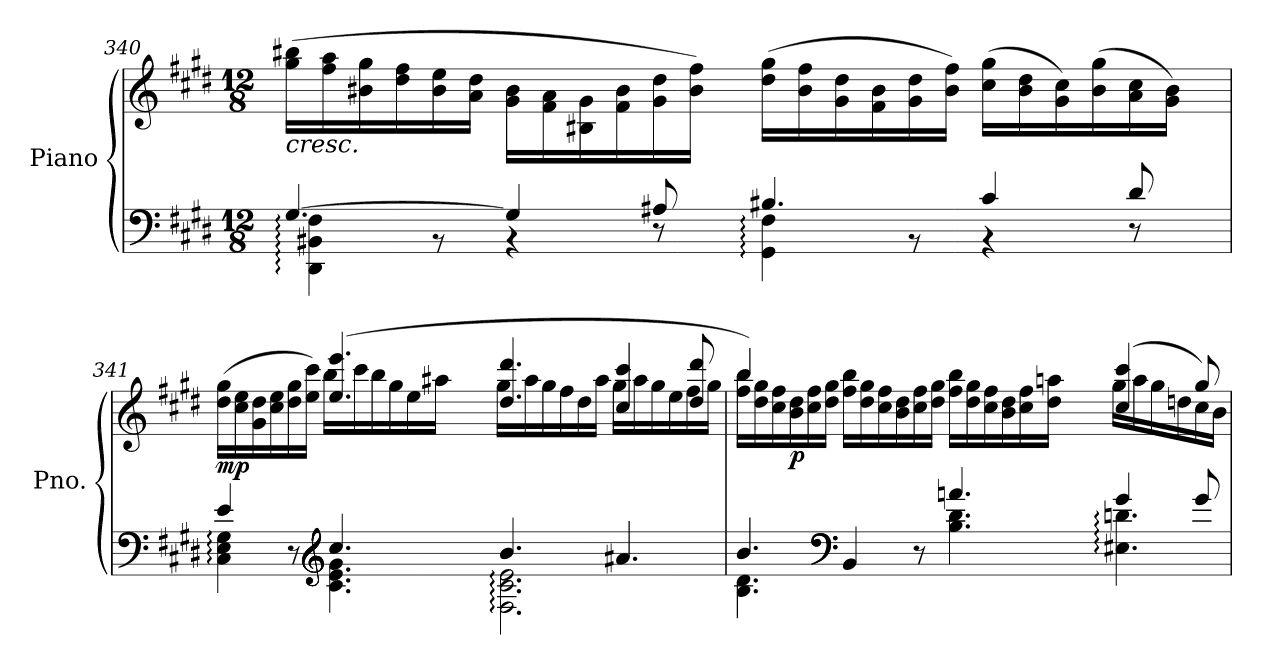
**kern	**kern	**dynam
*part1	*part1	*part1
*staff2	*staff1	*staff1/2
*I"Piano	*	*
*I'Pno.	*	*
!!LO:LB:g=z
*clefF4	*clefG2	*
*k[f#c#g#d#]	*k[f#c#g#d#]	*
*M12/8	*M12/8	*
=340	=340	=340
*^	*	*
*	*^	*	*
!	!	!	!	!LO:HP:b
[4.G#/	4DD#\: 4BB#X\: 4F#\:	4.ryy	(16gg#\ 16bb#X\LL	<
.	.	.	16ff#\ 16aa\	.
.	.	.	16b#X\ 16gg#\	.
.	.	.	16dd#\ 16ff#\	.
.	8r	.	16b#\ 16ee\	.
.	.	.	16a\ 16dd#\JJ	.
4G#/]	4r	4rCCyy	16g#\ 16b#\LL	.
.	.	.	16f#\ 16a\	.
.	.	.	16B#X\ 16g#\	.
.	.	.	16f#\ 16b#\	.
8A#X/	8r	16rCCyy	16g#\ 16dd#\	.
.	.	32GG#!LLLyy	16b#\ 16ff#\JJ)	.
.	.	32F#!JJJyy	.	.
4.B#X/	4GG#\: 4F#\:	4.rAyy	(16dd#\ 16gg#\LL	.
.	.	.	16b#\ 16ff#\	.
.	.	.	16g#\ 16dd#\	.
.	.	.	16f#\ 16b#\	.
.	8r	.	16g#\ 16dd#\	.
.	.	.	16b#\ 16ff#\JJ)	.
4c#/	4r	4ryy	(16cc#\ 16gg#\LL	.
.	.	.	16b#\ 16dd#\	.
.	.	.	16g#\ 16cc#\)	.
.	.	.	(16b#\ 16gg#\	.
8d#/	8r	16ryy	16a\ 16cc#\	.
*	*	*Xtuplet	*	*
.	.	48C#!LLLyy	16g#\ 16b#\JJ)	.
.	.	48E!yy	.	.
.	.	48G#!JJJyy	.	.
=341	=341	=341	=341	=341
*	*	*	*^	*
!	!	!	!	!	!LO:DY:b
4e/	4C#\: 4E\: 4G#\:	4.ryy	4.rcyy	(16dd#\ 16gg#\LL	mp
.	.	.	.	16cc#\ 16ee\	.
.	.	.	.	16g#\ 16dd#\	.
.	.	.	.	16cc#\ 16ee\	.
8r	8rCCyy	.	.	16dd#\ 16gg#\	.
.	.	.	.	16ee\ 16ccc#\JJ)	.
*clefG2	*	*	*	*	*
4.cc#/	4.c#\ 4.e\ 4.g#\	4ryy	(4.ee/ 4.eee/	16bb\LL	.
.	.	.	.	16ccc#\	.
.	.	.	.	16bb\	.
.	.	.	.	16gg#\	.
.	.	16ryy	.	16ee\	.
.	.	48F#!LLLyy	.	16aa#X\JJ	.
.	.	48c#!yy	.	.	.
.	.	48e!JJJyy	.	.	.
4.b/	2.F#\: 2.c#\: 2.e\:	4.ryy	4.dd#/ 4.ddd#/	16gg#\LL	.
.	.	.	.	16aa#\	.
.	.	.	.	16gg#\	.
.	.	.	.	16ff#\	.
.	.	.	.	16dd#\	.
.	.	.	.	16aa#\JJ	.
4.a#X/	.	4.ryy	4cc#/ 4ccc#/	16gg#\LL	.
.	.	.	.	16aa#\	.
.	.	.	.	16gg#\	.
.	.	.	.	16ee\	.
.	.	.	8dd#/ 8ddd#/	16ff#\	.
.	.	.	.	16gg#\JJ	.
!!LO:LB:g=z	!!
=342	=342	=342	=342	=342	=342
4.b/	4.B\ 4.d#\	2.ryy	4bb/)	16ff#\ 16bb\LL	.
.	.	.	.	16dd#\ 16gg#\	.
.	.	.	.	16cc#\ 16ff#\	[
!	!	!	!	!	!LO:DY:b
.	.	.	.	16b\ 16dd#\	p
.	.	.	8rcyy	16cc#\ 16ff#\	.
.	.	.	.	16dd#\ 16gg#\JJ	.
*clefF4	*	*	*	*	*
4BB/	4rBByy	.	4rcyy	16ff#\ 16bb\LL	.
.	.	.	.	16dd#\ 16gg#\	.
.	.	.	.	16cc#\ 16ff#\	.
.	.	.	.	16b\ 16dd#\	.
8r	8rAyy	.	8rcyy	16cc#\ 16ff#\	.
.	.	.	.	16dd#\ 16gg#\JJ	.
4.an/	4.B\ 4.d#\	4rGGyy	4rcyy	16ff#\ 16bb\LL	.
.	.	.	.	16dd#\ 16gg#\	.
.	.	.	.	16cc#\ 16ff#\	.
.	.	.	.	16b\ 16dd#\	.
.	.	16ryy	8rcyy	16cc#\ 16ff#\	.
.	.	32E#X!LLLyy	.	16dd#\ 16aan\JJ	.
.	.	32dn!JJJyy	.	.	.
4g#/	4.E#X\: 4.dn\:	4g#!yy	(4cc#/ 4ccc#/	16gg#\LL	.
.	.	.	.	16aa\	.
.	.	.	.	16gg#\	.
.	.	.	.	16ddn\	.
8g#/	.	8ryy	8gg#/)	16cc#\	.
.	.	.	.	16b\JJ	.
*v	*v	*v	*	*	*
*	*v	*v	*
=	=	=
*-	*-	*-
